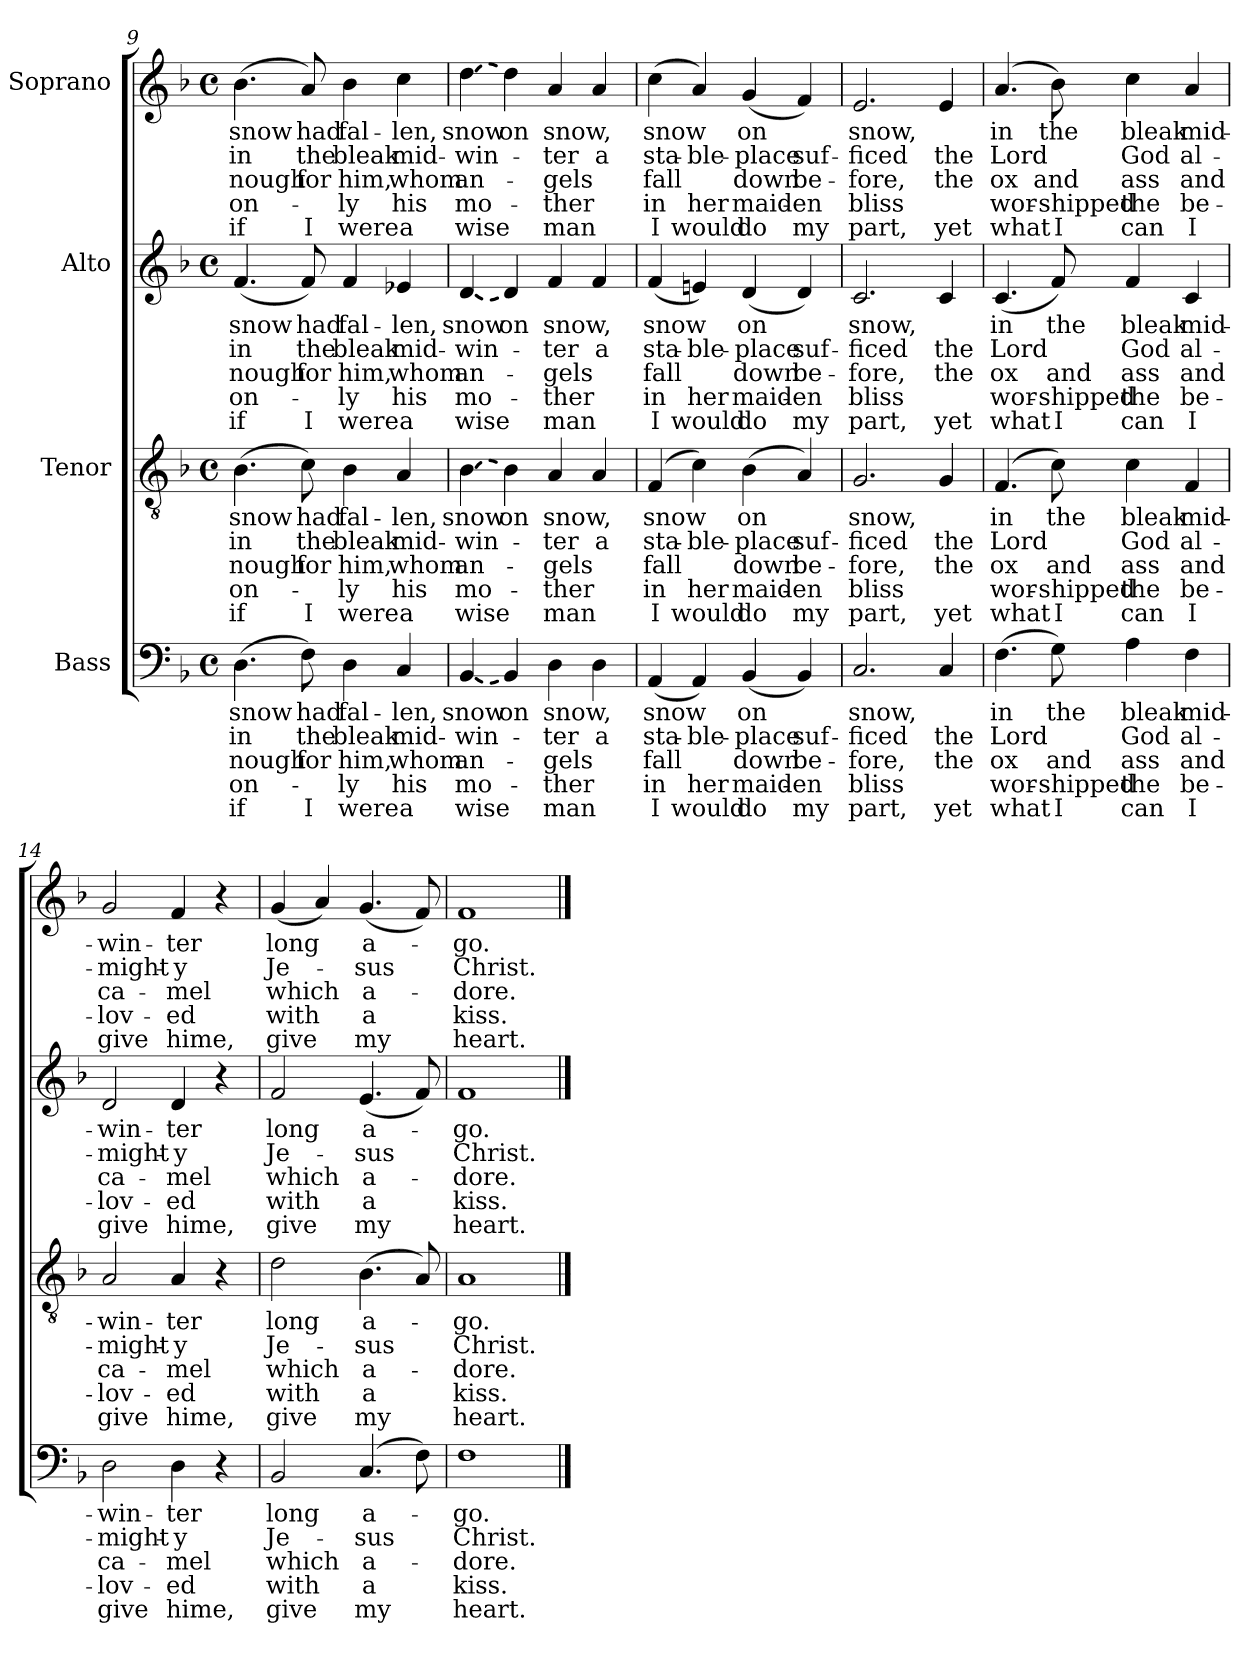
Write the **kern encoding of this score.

**kern	**text	**text	**text	**text	**text	**kern	**text	**text	**text	**text	**text	**kern	**text	**text	**text	**text	**text	**kern	**text	**text	**text	**text	**text
*part4	*part4	*part4	*part4	*part4	*part4	*part3	*part3	*part3	*part3	*part3	*part3	*part2	*part2	*part2	*part2	*part2	*part2	*part1	*part1	*part1	*part1	*part1	*part1
*staff4	*staff4	*staff4	*staff4	*staff4	*staff4	*staff3	*staff3	*staff3	*staff3	*staff3	*staff3	*staff2	*staff2	*staff2	*staff2	*staff2	*staff2	*staff1	*staff1	*staff1	*staff1	*staff1	*staff1
*I"Bass	*	*	*	*	*	*I"Tenor	*	*	*	*	*	*I"Alto	*	*	*	*	*	*I"Soprano	*	*	*	*	*
*clefF4	*	*	*	*	*	*clefGv2	*	*	*	*	*	*clefG2	*	*	*	*	*	*clefG2	*	*	*	*	*
*k[b-]	*	*	*	*	*	*k[b-]	*	*	*	*	*	*k[b-]	*	*	*	*	*	*k[b-]	*	*	*	*	*
*M4/4	*	*	*	*	*	*M4/4	*	*	*	*	*	*M4/4	*	*	*	*	*	*M4/4	*	*	*	*	*
*met(c)	*	*	*	*	*	*met(c)	*	*	*	*	*	*met(c)	*	*	*	*	*	*met(c)	*	*	*	*	*
=9	=9	=9	=9	=9	=9	=9	=9	=9	=9	=9	=9	=9	=9	=9	=9	=9	=9	=9	=9	=9	=9	=9	=9
!	!LO:LY:b	!LO:LY:b	!LO:LY:b	!LO:LY:b	!LO:LY:b	!	!LO:LY:b	!LO:LY:b	!LO:LY:b	!LO:LY:b	!LO:LY:b	!	!LO:LY:b	!LO:LY:b	!LO:LY:b	!LO:LY:b	!LO:LY:b	!	!LO:LY:b	!LO:LY:b	!LO:LY:b	!LO:LY:b	!LO:LY:b
(>4.D\	snow	in	-nough	on-	if	(>4.B-\	snow	in	-nough	on-	if	(<4.f/	snow	in	-nough	on-	if	(>4.b-\	snow	in	-nough	on-	if
!	!LO:LY:b	!LO:LY:b	!LO:LY:b	!	!LO:LY:b	!	!LO:LY:b	!LO:LY:b	!LO:LY:b	!	!LO:LY:b	!	!LO:LY:b	!LO:LY:b	!LO:LY:b	!	!LO:LY:b	!	!LO:LY:b	!LO:LY:b	!LO:LY:b	!	!LO:LY:b
8F\)	had	the	for	.	I	8c\)	had	the	for	.	I	8f/)	had	the	for	.	I	8a/)	had	the	for	.	I
!	!LO:LY:b	!LO:LY:b	!LO:LY:b	!LO:LY:b	!LO:LY:b	!	!LO:LY:b	!LO:LY:b	!LO:LY:b	!LO:LY:b	!LO:LY:b	!	!LO:LY:b	!LO:LY:b	!LO:LY:b	!LO:LY:b	!LO:LY:b	!	!LO:LY:b	!LO:LY:b	!LO:LY:b	!LO:LY:b	!LO:LY:b
4D\	fal-	bleak	him,	-ly	were	4B-\	fal-	bleak	him,	-ly	were	4f/	fal-	bleak	him,	-ly	were	4b-\	fal-	bleak	him,	-ly	were
!	!LO:LY:b	!LO:LY:b	!LO:LY:b	!LO:LY:b	!LO:LY:b	!	!LO:LY:b	!LO:LY:b	!LO:LY:b	!LO:LY:b	!LO:LY:b	!	!LO:LY:b	!LO:LY:b	!LO:LY:b	!LO:LY:b	!LO:LY:b	!	!LO:LY:b	!LO:LY:b	!LO:LY:b	!LO:LY:b	!LO:LY:b
4C/	-len,	mid-	whom	his	a	4A/	-len,	mid-	whom	his	a	4e-X/	-len,	mid-	whom	his	a	4cc\	-len,	mid-	whom	his	a
=10	=10	=10	=10	=10	=10	=10	=10	=10	=10	=10	=10	=10	=10	=10	=10	=10	=10	=10	=10	=10	=10	=10	=10
!LO:T:dash	!LO:LY:b	!LO:LY:b	!LO:LY:b	!LO:LY:b	!LO:LY:b	!LO:T:dash	!LO:LY:b	!LO:LY:b	!LO:LY:b	!LO:LY:b	!LO:LY:b	!LO:T:dash	!LO:LY:b	!LO:LY:b	!LO:LY:b	!LO:LY:b	!LO:LY:b	!LO:T:dash	!LO:LY:b	!LO:LY:b	!LO:LY:b	!LO:LY:b	!LO:LY:b
[4BB-/	snow	-win-	an-	mo-	wise	[4B-\	snow	-win-	an-	mo-	wise	[4d/	snow	-win-	an-	mo-	wise	[4dd\	snow	-win-	an-	mo-	wise
!	!LO:LY:b	!	!	!	!	!	!LO:LY:b	!	!	!	!	!	!LO:LY:b	!	!	!	!	!	!LO:LY:b	!	!	!	!
4BB-/]	on	.	.	.	.	4B-\]	on	.	.	.	.	4d/]	on	.	.	.	.	4dd\]	on	.	.	.	.
!	!LO:LY:b	!LO:LY:b	!LO:LY:b	!LO:LY:b	!LO:LY:b	!	!LO:LY:b	!LO:LY:b	!LO:LY:b	!LO:LY:b	!LO:LY:b	!	!LO:LY:b	!LO:LY:b	!LO:LY:b	!LO:LY:b	!LO:LY:b	!	!LO:LY:b	!LO:LY:b	!LO:LY:b	!LO:LY:b	!LO:LY:b
4D\	snow,	-ter	-gels	-ther	man	4A/	snow,	-ter	-gels	-ther	man	4f/	snow,	-ter	-gels	-ther	man	4a/	snow,	-ter	-gels	-ther	man
!	!LO:LY:b	!LO:LY:b	!LO:LY:b	!LO:LY:b	!LO:LY:b	!	!LO:LY:b	!LO:LY:b	!LO:LY:b	!LO:LY:b	!LO:LY:b	!	!LO:LY:b	!LO:LY:b	!LO:LY:b	!LO:LY:b	!LO:LY:b	!	!LO:LY:b	!LO:LY:b	!LO:LY:b	!LO:LY:b	!LO:LY:b
4D\	.	a	.	.	.	4A/	.	a	.	.	.	4f/	.	a	.	.	.	4a/	.	a	.	.	.
=11	=11	=11	=11	=11	=11	=11	=11	=11	=11	=11	=11	=11	=11	=11	=11	=11	=11	=11	=11	=11	=11	=11	=11
!	!LO:LY:b	!LO:LY:b	!LO:LY:b	!LO:LY:b	!LO:LY:b	!	!LO:LY:b	!LO:LY:b	!LO:LY:b	!LO:LY:b	!LO:LY:b	!	!LO:LY:b	!LO:LY:b	!LO:LY:b	!LO:LY:b	!LO:LY:b	!	!LO:LY:b	!LO:LY:b	!LO:LY:b	!LO:LY:b	!LO:LY:b
(<4AA/	snow	sta-	fall	in	I	(>4F/	snow	sta-	fall	in	I	(<4f/	snow	sta-	fall	in	I	(>4cc\	snow	sta-	fall	in	I
!	!	!LO:LY:b	!	!LO:LY:b	!LO:LY:b	!	!	!LO:LY:b	!	!LO:LY:b	!LO:LY:b	!	!	!LO:LY:b	!	!LO:LY:b	!LO:LY:b	!	!	!LO:LY:b	!	!LO:LY:b	!LO:LY:b
4AA/)	.	-ble-	.	her	would	4c\)	.	-ble-	.	her	would	4en/)	.	-ble-	.	her	would	4a/)	.	-ble-	.	her	would
!	!LO:LY:b	!LO:LY:b	!LO:LY:b	!LO:LY:b	!LO:LY:b	!	!LO:LY:b	!LO:LY:b	!LO:LY:b	!LO:LY:b	!LO:LY:b	!	!LO:LY:b	!LO:LY:b	!LO:LY:b	!LO:LY:b	!LO:LY:b	!	!LO:LY:b	!LO:LY:b	!LO:LY:b	!LO:LY:b	!LO:LY:b
(<4BB-/	on	-place	down	maid-	do	(>4B-\	on	-place	down	maid-	do	(<4d/	on	-place	down	maid-	do	(<4g/	on	-place	down	maid-	do
!	!	!LO:LY:b	!LO:LY:b	!LO:LY:b	!LO:LY:b	!	!	!LO:LY:b	!LO:LY:b	!LO:LY:b	!LO:LY:b	!	!	!LO:LY:b	!LO:LY:b	!LO:LY:b	!LO:LY:b	!	!	!LO:LY:b	!LO:LY:b	!LO:LY:b	!LO:LY:b
4BB-/)	.	suf-	be-	-en	my	4A/)	.	suf-	be-	-en	my	4d/)	.	suf-	be-	-en	my	4f/)	.	suf-	be-	-en	my
!!LO:PB:g=z
=12	=12	=12	=12	=12	=12	=12	=12	=12	=12	=12	=12	=12	=12	=12	=12	=12	=12	=12	=12	=12	=12	=12	=12
!	!LO:LY:b	!LO:LY:b	!LO:LY:b	!LO:LY:b	!LO:LY:b	!	!LO:LY:b	!LO:LY:b	!LO:LY:b	!LO:LY:b	!LO:LY:b	!	!LO:LY:b	!LO:LY:b	!LO:LY:b	!LO:LY:b	!LO:LY:b	!	!LO:LY:b	!LO:LY:b	!LO:LY:b	!LO:LY:b	!LO:LY:b
2.C/	snow,	-ficed	-fore,	bliss	part,	2.G/	snow,	-ficed	-fore,	bliss	part,	2.c/	snow,	-ficed	-fore,	bliss	part,	2.e/	snow,	-ficed	-fore,	bliss	part,
!	!LO:LY:b	!LO:LY:b	!LO:LY:b	!LO:LY:b	!LO:LY:b	!	!LO:LY:b	!LO:LY:b	!LO:LY:b	!LO:LY:b	!LO:LY:b	!	!LO:LY:b	!LO:LY:b	!LO:LY:b	!LO:LY:b	!LO:LY:b	!	!LO:LY:b	!LO:LY:b	!LO:LY:b	!LO:LY:b	!LO:LY:b
4C/	.	the	the	.	yet	4G/	.	the	the	.	yet	4c/	.	the	the	.	yet	4e/	.	the	the	.	yet
=13	=13	=13	=13	=13	=13	=13	=13	=13	=13	=13	=13	=13	=13	=13	=13	=13	=13	=13	=13	=13	=13	=13	=13
!	!LO:LY:b	!LO:LY:b	!LO:LY:b	!LO:LY:b	!LO:LY:b	!	!LO:LY:b	!LO:LY:b	!LO:LY:b	!LO:LY:b	!LO:LY:b	!	!LO:LY:b	!LO:LY:b	!LO:LY:b	!LO:LY:b	!LO:LY:b	!	!LO:LY:b	!LO:LY:b	!LO:LY:b	!LO:LY:b	!LO:LY:b
(>4.F\	in	Lord	ox	wor-	what	(>4.F/	in	Lord	ox	wor-	what	(<4.c/	in	Lord	ox	wor-	what	(>4.a/	in	Lord	ox	wor-	what
!	!LO:LY:b	!	!LO:LY:b	!LO:LY:b	!LO:LY:b	!	!LO:LY:b	!	!LO:LY:b	!LO:LY:b	!LO:LY:b	!	!LO:LY:b	!	!LO:LY:b	!LO:LY:b	!LO:LY:b	!	!LO:LY:b	!	!LO:LY:b	!LO:LY:b	!LO:LY:b
8G\)	the	.	and	-shipped	I	8c\)	the	.	and	-shipped	I	8f/)	the	.	and	-shipped	I	8b-\)	the	.	and	-shipped	I
!	!LO:LY:b	!LO:LY:b	!LO:LY:b	!LO:LY:b	!LO:LY:b	!	!LO:LY:b	!LO:LY:b	!LO:LY:b	!LO:LY:b	!LO:LY:b	!	!LO:LY:b	!LO:LY:b	!LO:LY:b	!LO:LY:b	!LO:LY:b	!	!LO:LY:b	!LO:LY:b	!LO:LY:b	!LO:LY:b	!LO:LY:b
4A\	bleak	God	ass	the	can	4c\	bleak	God	ass	the	can	4f/	bleak	God	ass	the	can	4cc\	bleak	God	ass	the	can
!	!LO:LY:b	!LO:LY:b	!LO:LY:b	!LO:LY:b	!LO:LY:b	!	!LO:LY:b	!LO:LY:b	!LO:LY:b	!LO:LY:b	!LO:LY:b	!	!LO:LY:b	!LO:LY:b	!LO:LY:b	!LO:LY:b	!LO:LY:b	!	!LO:LY:b	!LO:LY:b	!LO:LY:b	!LO:LY:b	!LO:LY:b
4F\	mid-	al-	and	be-	I	4F/	mid-	al-	and	be-	I	4c/	mid-	al-	and	be-	I	4a/	mid-	al-	and	be-	I
=14	=14	=14	=14	=14	=14	=14	=14	=14	=14	=14	=14	=14	=14	=14	=14	=14	=14	=14	=14	=14	=14	=14	=14
!	!LO:LY:b	!LO:LY:b	!LO:LY:b	!LO:LY:b	!LO:LY:b	!	!LO:LY:b	!LO:LY:b	!LO:LY:b	!LO:LY:b	!LO:LY:b	!	!LO:LY:b	!LO:LY:b	!LO:LY:b	!LO:LY:b	!LO:LY:b	!	!LO:LY:b	!LO:LY:b	!LO:LY:b	!LO:LY:b	!LO:LY:b
2D\	-win-	-might-	ca-	-lov-	give	2A/	-win-	-might-	ca-	-lov-	give	2d/	-win-	-might-	ca-	-lov-	give	2g/	-win-	-might-	ca-	-lov-	give
!	!LO:LY:b	!LO:LY:b	!LO:LY:b	!LO:LY:b	!LO:LY:b	!	!LO:LY:b	!LO:LY:b	!LO:LY:b	!LO:LY:b	!LO:LY:b	!	!LO:LY:b	!LO:LY:b	!LO:LY:b	!LO:LY:b	!LO:LY:b	!	!LO:LY:b	!LO:LY:b	!LO:LY:b	!LO:LY:b	!LO:LY:b
4D\	-ter	-y	-mel	-ed	hime,	4A/	-ter	-y	-mel	-ed	hime,	4d/	-ter	-y	-mel	-ed	hime,	4f/	-ter	-y	-mel	-ed	hime,
4r	.	.	.	.	.	4r	.	.	.	.	.	4r	.	.	.	.	.	4r	.	.	.	.	.
=15	=15	=15	=15	=15	=15	=15	=15	=15	=15	=15	=15	=15	=15	=15	=15	=15	=15	=15	=15	=15	=15	=15	=15
!	!LO:LY:b	!LO:LY:b	!LO:LY:b	!LO:LY:b	!LO:LY:b	!	!LO:LY:b	!LO:LY:b	!LO:LY:b	!LO:LY:b	!LO:LY:b	!	!LO:LY:b	!LO:LY:b	!LO:LY:b	!LO:LY:b	!LO:LY:b	!	!LO:LY:b	!LO:LY:b	!LO:LY:b	!LO:LY:b	!LO:LY:b
2BB-/	long	Je-	which	with	give	2d\	long	Je-	which	with	give	2f/	long	Je-	which	with	give	(<4g/	long	Je-	which	with	give
.	.	.	.	.	.	.	.	.	.	.	.	.	.	.	.	.	.	4a/)	.	.	.	.	.
!	!LO:LY:b	!LO:LY:b	!LO:LY:b	!LO:LY:b	!LO:LY:b	!	!LO:LY:b	!LO:LY:b	!LO:LY:b	!LO:LY:b	!LO:LY:b	!	!LO:LY:b	!LO:LY:b	!LO:LY:b	!LO:LY:b	!LO:LY:b	!	!LO:LY:b	!LO:LY:b	!LO:LY:b	!LO:LY:b	!LO:LY:b
(>4.C/	a-	-sus	a-	a	my	(>4.B-\	a-	-sus	a-	a	my	(<4.e/	a-	-sus	a-	a	my	(<4.g/	a-	-sus	a-	a	my
8F\)	.	.	.	.	.	8A/)	.	.	.	.	.	8f/)	.	.	.	.	.	8f/)	.	.	.	.	.
=16	=16	=16	=16	=16	=16	=16	=16	=16	=16	=16	=16	=16	=16	=16	=16	=16	=16	=16	=16	=16	=16	=16	=16
!	!LO:LY:b	!LO:LY:b	!LO:LY:b	!LO:LY:b	!LO:LY:b	!	!LO:LY:b	!LO:LY:b	!LO:LY:b	!LO:LY:b	!LO:LY:b	!	!LO:LY:b	!LO:LY:b	!LO:LY:b	!LO:LY:b	!LO:LY:b	!	!LO:LY:b	!LO:LY:b	!LO:LY:b	!LO:LY:b	!LO:LY:b
1F	-go.	Christ.	-dore.	kiss.	heart.	1A	-go.	Christ.	-dore.	kiss.	heart.	1f	-go.	Christ.	-dore.	kiss.	heart.	1f	-go.	Christ.	-dore.	kiss.	heart.
==	==	==	==	==	==	==	==	==	==	==	==	==	==	==	==	==	==	==	==	==	==	==	==
*-	*-	*-	*-	*-	*-	*-	*-	*-	*-	*-	*-	*-	*-	*-	*-	*-	*-	*-	*-	*-	*-	*-	*-
